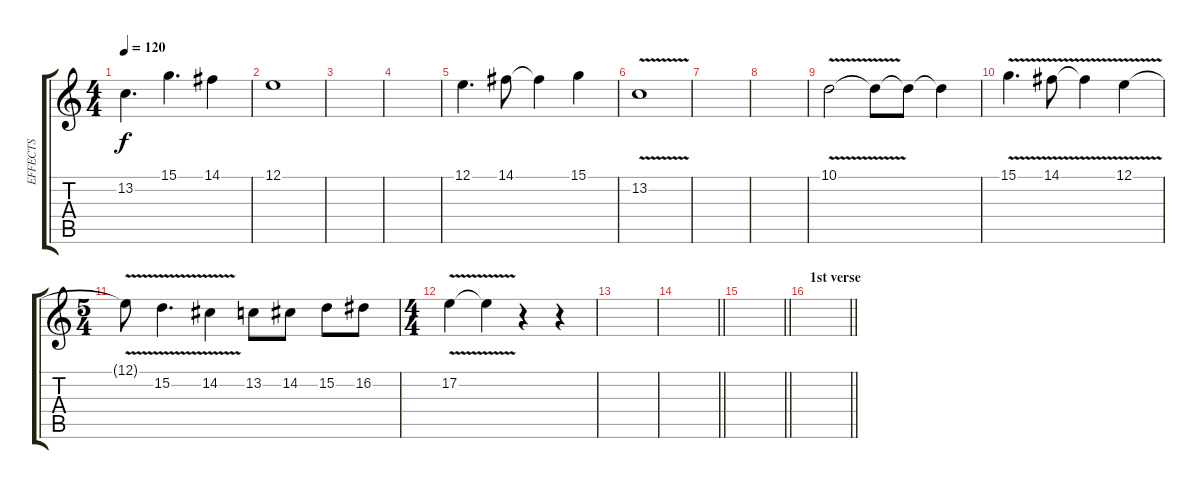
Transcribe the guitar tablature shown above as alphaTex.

\track ("EFFECTS" "EFFECTS") {instrument lead2sawtooth}
\staff {score tabs}
\tuning (E4 B3 G3 D3 A2 E2) {hide}
\ts (4 4)
\tempo 120
\clef g2
\ks c
13.2.4{d dy f} 15.1.4{d} 14.1.4 |
12.1.1 |
|
|
12.1.4{d} 14.1.8 14.1{t}.4 15.1.4 |
13.2{v}.1 |
|
|
10.1{v}.2 10.1{t}.8 10.1{t}.8 10.1{t}.4 |
15.1{v}.4{d} 14.1{v}.8 14.1{t}.4 12.1{v}.4 |
\ts (5 4)
12.1{t}.8 15.2{v}.4{d} 14.2{v}.4 13.2.8 14.2.8 15.2.8 16.2.8 |
\ts (4 4)
17.2{v}.4 17.2{t}.4 r.4{volume 8 instrument electricgrandpiano} r.4 |
|
\barLineRight lightlight
|
\barLineRight lightlight
|
\section ("" "1st verse")
\barLineRight lightlight
